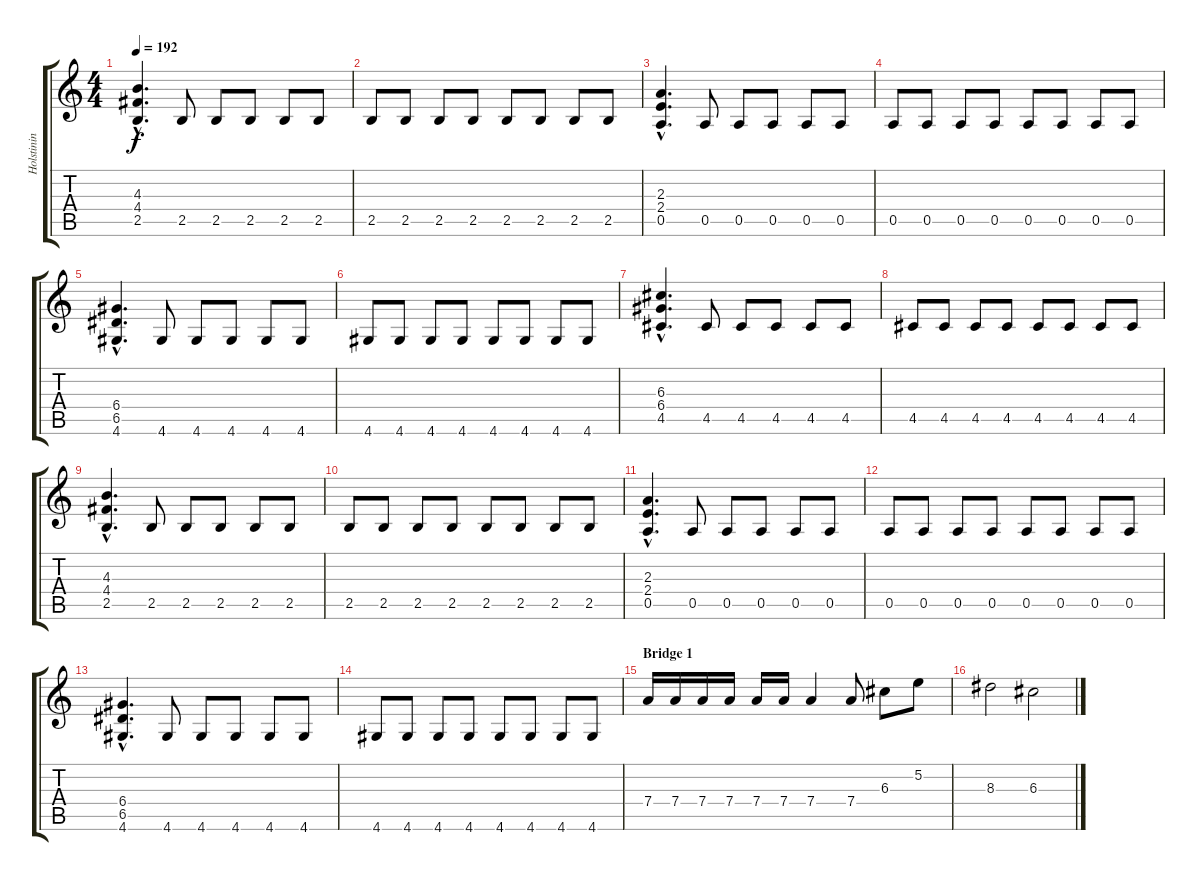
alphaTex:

\track ("Holstinin 1" "Holstinin ") {instrument overdrivenguitar}
\staff {score tabs}
\tuning (E4 B3 G3 D3 A2 E2) {hide}
\ts (4 4)
\tempo 192
\clef g2
\ks c
(4.3{hac} 4.4{hac} 2.5{hac}).4{d dy f} 2.5.8 2.5.8 2.5.8 2.5.8 2.5.8 |
2.5.8 2.5.8 2.5.8 2.5.8 2.5.8 2.5.8 2.5.8 2.5.8 |
(2.3{hac} 2.4{hac} 0.5{hac}).4{d} 0.5.8 0.5.8 0.5.8 0.5.8 0.5.8 |
0.5.8 0.5.8 0.5.8 0.5.8 0.5.8 0.5.8 0.5.8 0.5.8 |
(6.4{hac} 6.5{hac} 4.6{hac}).4{d} 4.6.8 4.6.8 4.6.8 4.6.8 4.6.8 |
4.6.8 4.6.8 4.6.8 4.6.8 4.6.8 4.6.8 4.6.8 4.6.8 |
(6.3{hac} 6.4{hac} 4.5{hac}).4{d} 4.5.8 4.5.8 4.5.8 4.5.8 4.5.8 |
4.5.8 4.5.8 4.5.8 4.5.8 4.5.8 4.5.8 4.5.8 4.5.8 |
(4.3{hac} 4.4{hac} 2.5{hac}).4{d} 2.5.8 2.5.8 2.5.8 2.5.8 2.5.8 |
2.5.8 2.5.8 2.5.8 2.5.8 2.5.8 2.5.8 2.5.8 2.5.8 |
(2.3{hac} 2.4{hac} 0.5{hac}).4{d} 0.5.8 0.5.8 0.5.8 0.5.8 0.5.8 |
0.5.8 0.5.8 0.5.8 0.5.8 0.5.8 0.5.8 0.5.8 0.5.8 |
(6.4{hac} 6.5{hac} 4.6{hac}).4{d} 4.6.8 4.6.8 4.6.8 4.6.8 4.6.8 |
4.6.8 4.6.8 4.6.8 4.6.8 4.6.8 4.6.8 4.6.8 4.6.8 |
\section ("" "Bridge 1")
7.4.16 7.4.16 7.4.16 7.4.16 7.4.16 7.4.16 7.4.4 7.4.8 6.3.8 5.2.8 |
8.3.2 6.3{ss}.2
